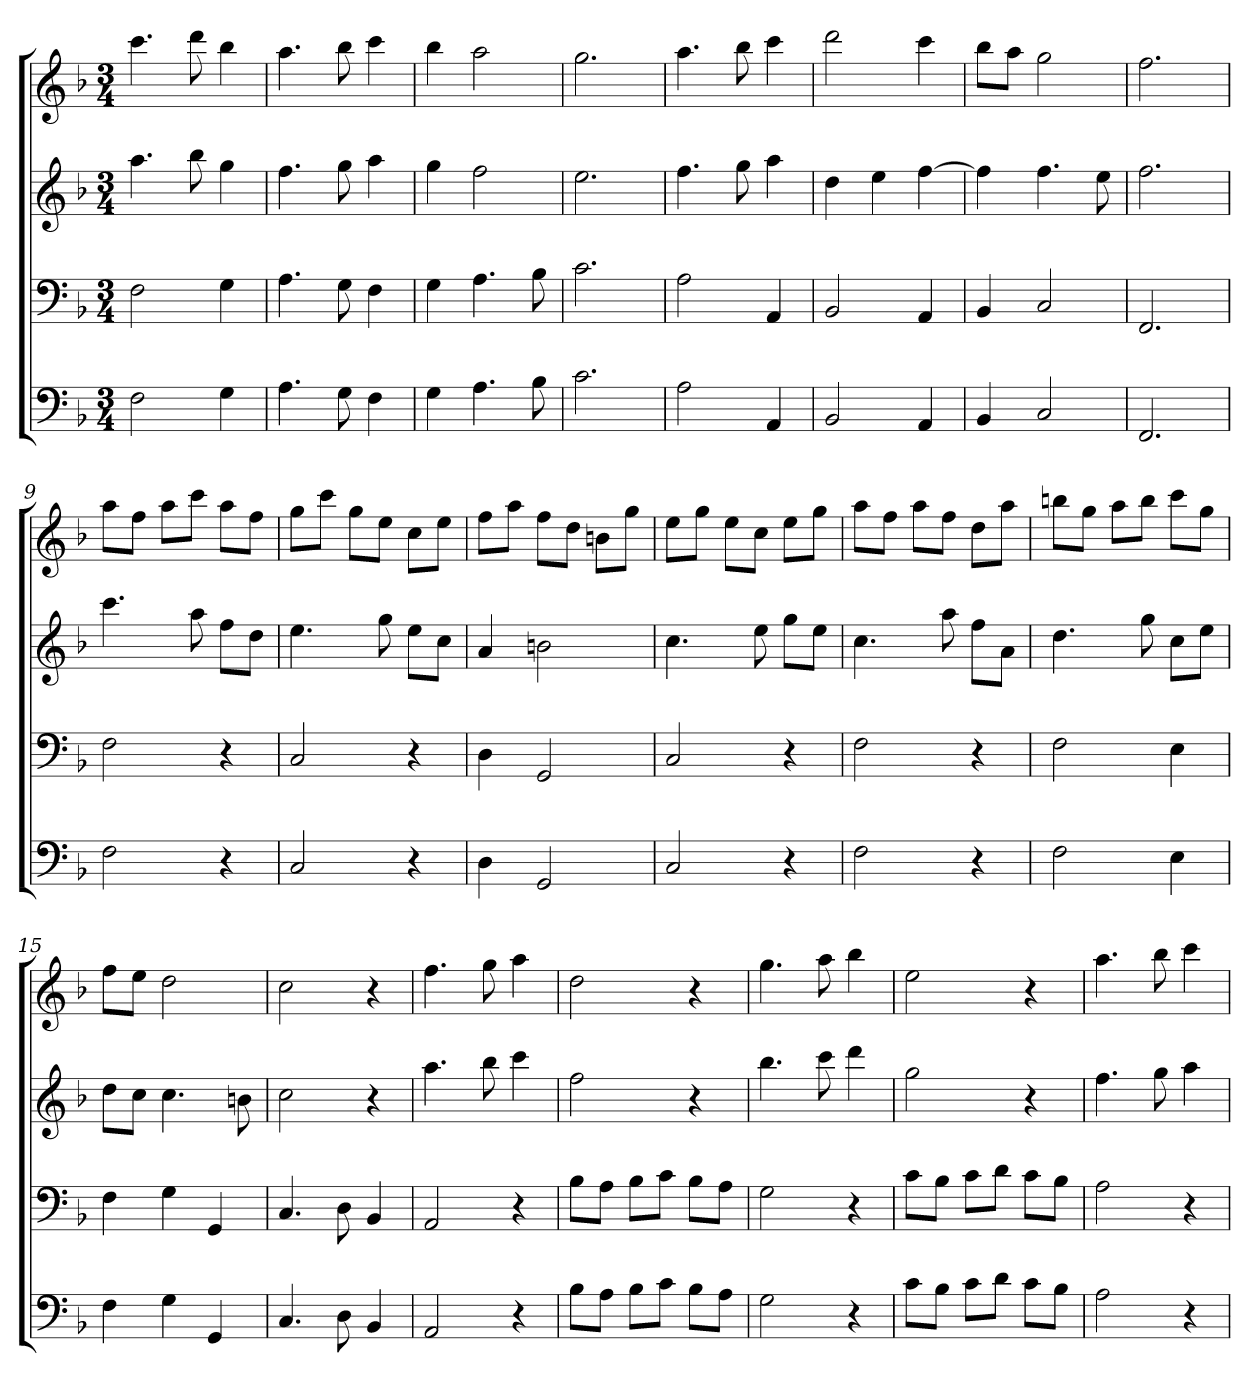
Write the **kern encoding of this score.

**kern	**kern	**kern	**kern
*part4	*part3	*part2	*part1
*staff4	*staff3	*staff2	*staff1
*k[b-]	*k[b-]	*k[b-]	*k[b-]
*F:	*F:	*F:	*F:
*M3/4	*M3/4	*M3/4	*M3/4
=1	=1	=1	=1
2F	2F	4.aa	4.ccc
.	.	8bb-	8ddd
4G	4G	4gg	4bb-
=2	=2	=2	=2
4.A	4.A	4.ff	4.aa
8G	8G	8gg	8bb-
4F	4F	4aa	4ccc
=3	=3	=3	=3
4G	4G	4gg	4bb-
4.A	4.A	2ff	2aa
8B-	8B-	.	.
=4	=4	=4	=4
2.c	2.c	2.ee	2.gg
=5	=5	=5	=5
2A	2A	4.ff	4.aa
.	.	8gg	8bb-
4AA	4AA	4aa	4ccc
=6	=6	=6	=6
2BB-	2BB-	4dd	2ddd
.	.	4ee	.
4AA	4AA	[4ff	4ccc
=7	=7	=7	=7
4BB-	4BB-	4ff]	8bb-L
.	.	.	8aaJ
2C	2C	4.ff	2gg
.	.	8ee	.
=8	=8	=8	=8
2.FF	2.FF	2.ff	2.ff
=9	=9	=9	=9
2F	2F	4.ccc	8aaL
.	.	.	8ffJ
.	.	.	8aaL
.	.	8aa	8cccJ
4r	4r	8ffL	8aaL
.	.	8ddJ	8ffJ
=10	=10	=10	=10
2C	2C	4.ee	8ggL
.	.	.	8cccJ
.	.	.	8ggL
.	.	8gg	8eeJ
4r	4r	8eeL	8ccL
.	.	8ccJ	8eeJ
=11	=11	=11	=11
4D	4D	4a	8ffL
.	.	.	8aaJ
2GG	2GG	2bn	8ffL
.	.	.	8ddJ
.	.	.	8bnL
.	.	.	8ggJ
=12	=12	=12	=12
2C	2C	4.cc	8eeL
.	.	.	8ggJ
.	.	.	8eeL
.	.	8ee	8ccJ
4r	4r	8ggL	8eeL
.	.	8eeJ	8ggJ
=13	=13	=13	=13
2F	2F	4.cc	8aaL
.	.	.	8ffJ
.	.	.	8aaL
.	.	8aa	8ffJ
4r	4r	8ffL	8ddL
.	.	8aJ	8aaJ
=14	=14	=14	=14
2F	2F	4.dd	8bbnL
.	.	.	8ggJ
.	.	.	8aaL
.	.	8gg	8bbJ
4E	4E	8ccL	8cccL
.	.	8eeJ	8ggJ
=15	=15	=15	=15
4F	4F	8ddL	8ffL
.	.	8ccJ	8eeJ
4G	4G	4.cc	2dd
4GG	4GG	.	.
.	.	8bn	.
=16	=16	=16	=16
4.C	4.C	2cc	2cc
8D	8D	.	.
4BB-	4BB-	4r	4r
=17	=17	=17	=17
2AA	2AA	4.aa	4.ff
.	.	8bb-	8gg
4r	4r	4ccc	4aa
=18	=18	=18	=18
8B-L	8B-L	2ff	2dd
8AJ	8AJ	.	.
8B-L	8B-L	.	.
8cJ	8cJ	.	.
8B-L	8B-L	4r	4r
8AJ	8AJ	.	.
=19	=19	=19	=19
2G	2G	4.bb-	4.gg
.	.	8ccc	8aa
4r	4r	4ddd	4bb-
=20	=20	=20	=20
8cL	8cL	2gg	2ee
8B-J	8B-J	.	.
8cL	8cL	.	.
8dJ	8dJ	.	.
8cL	8cL	4r	4r
8B-J	8B-J	.	.
=21	=21	=21	=21
2A	2A	4.ff	4.aa
.	.	8gg	8bb-
4r	4r	4aa	4ccc
=	=	=	=
*-	*-	*-	*-
